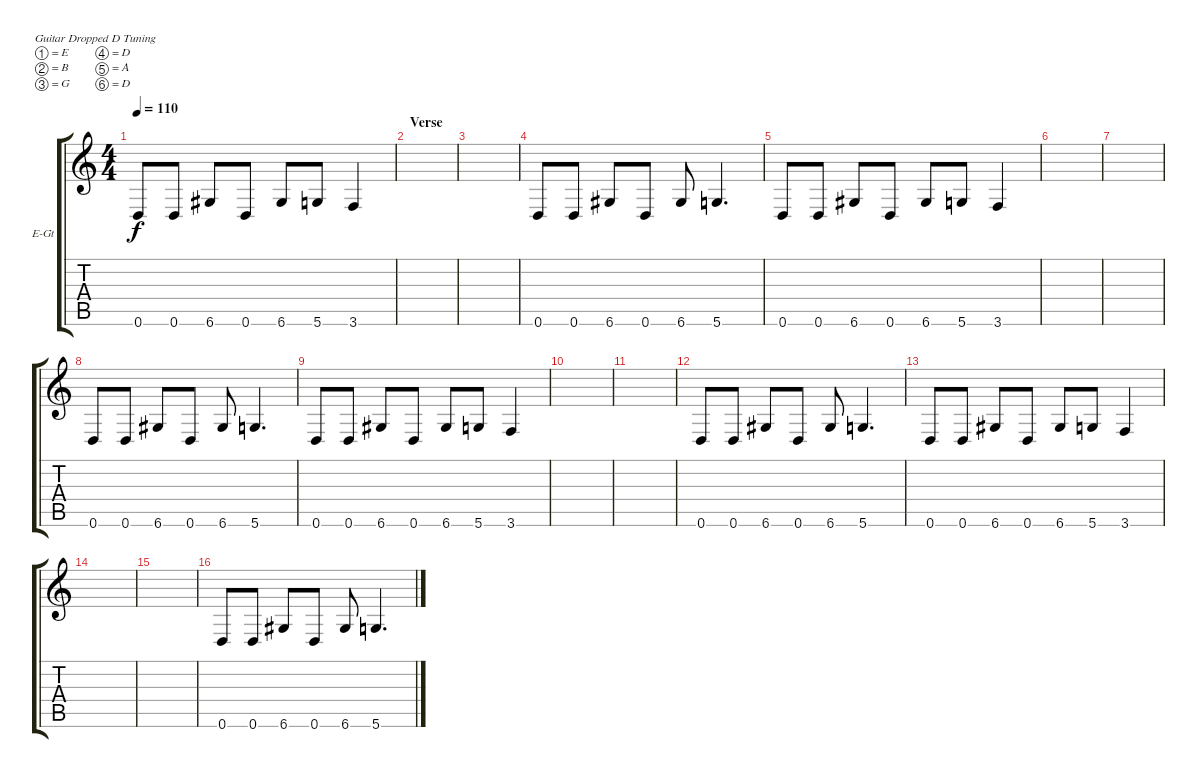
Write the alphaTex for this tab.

\bracketExtendMode groupsimilarinstruments
\firstSystemTrackNameOrientation horizontal
\otherSystemsTrackNameOrientation horizontal
\track ("Synth" "E-Gt") {instrument distortionguitar}
\staff {score tabs}
\tuning (E4 B3 G3 D3 A2 D2)
\ts (4 4)
\tempo 110
\clef g2
\ks c
0.6.8{dy f} 0.6.8 6.6.8 0.6.8 6.6.8 5.6.8 3.6.4 |
\section ("" "Verse")
|
|
0.6.8 0.6.8 6.6.8 0.6.8 6.6.8 5.6.4{d} |
0.6.8 0.6.8 6.6.8 0.6.8 6.6.8 5.6.8 3.6.4 |
|
|
0.6.8 0.6.8 6.6.8 0.6.8 6.6.8 5.6.4{d} |
0.6.8 0.6.8 6.6.8 0.6.8 6.6.8 5.6.8 3.6.4 |
|
|
0.6.8 0.6.8 6.6.8 0.6.8 6.6.8 5.6.4{d} |
0.6.8 0.6.8 6.6.8 0.6.8 6.6.8 5.6.8 3.6.4 |
|
|
0.6.8 0.6.8 6.6.8 0.6.8 6.6.8 5.6.4{d}
